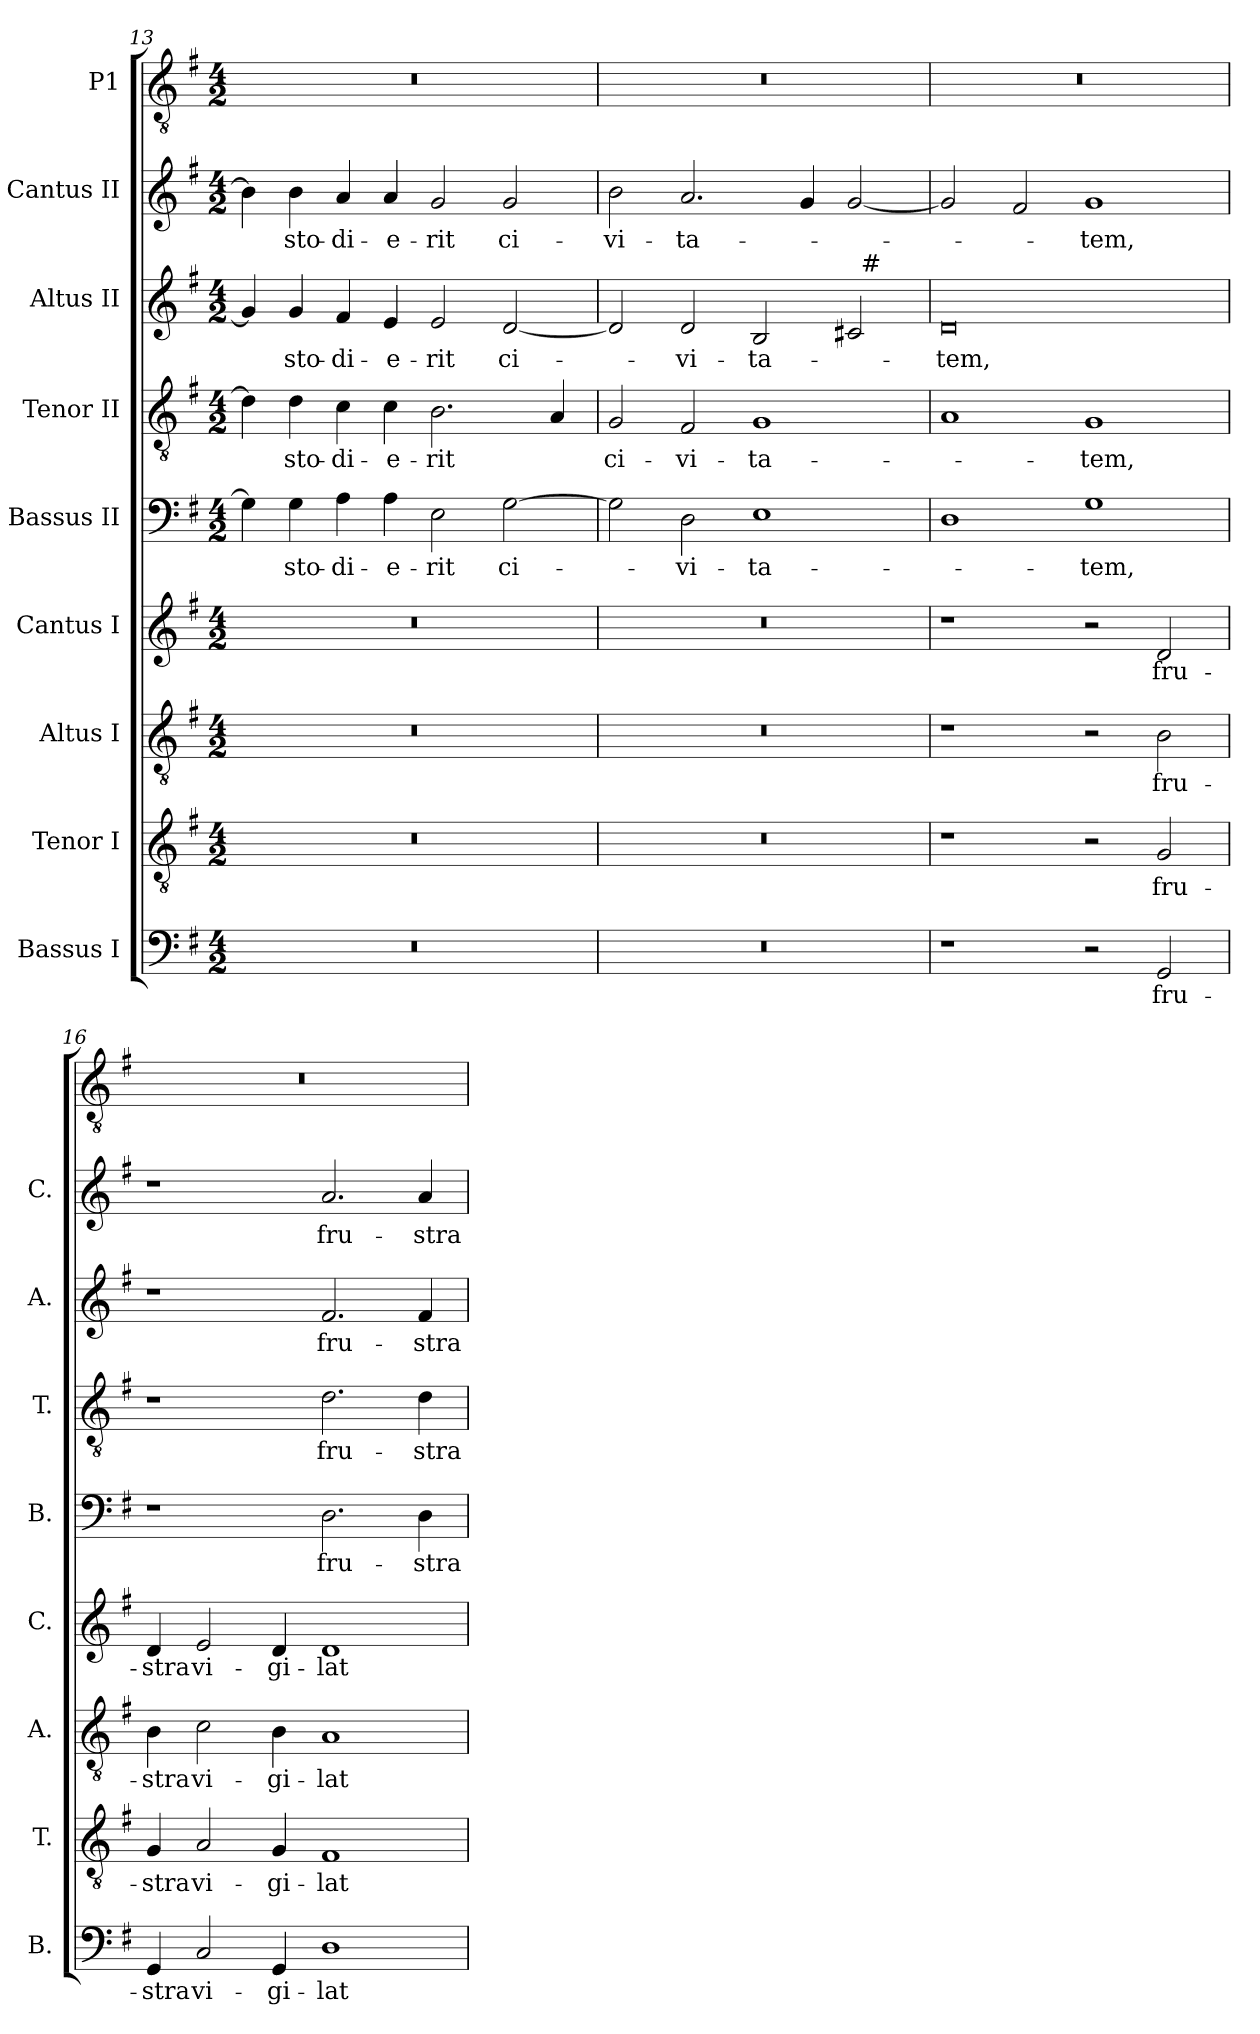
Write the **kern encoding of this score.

**kern	**text	**kern	**text	**kern	**text	**kern	**text	**kern	**text	**kern	**text	**kern	**text	**kern	**text	**kern
*part9	*part9	*part8	*part8	*part7	*part7	*part6	*part6	*part5	*part5	*part4	*part4	*part3	*part3	*part2	*part2	*part1
*staff9	*staff9	*staff8	*staff8	*staff7	*staff7	*staff6	*staff6	*staff5	*staff5	*staff4	*staff4	*staff3	*staff3	*staff2	*staff2	*staff1
*I"Bassus I	*	*I"Tenor I	*	*I"Altus I	*	*I"Cantus I	*	*I"Bassus II	*	*I"Tenor II	*	*I"Altus II	*	*I"Cantus II	*	*I"P1
*I'B.	*	*I'T.	*	*I'A.	*	*I'C.	*	*I'B.	*	*I'T.	*	*I'A.	*	*I'C.	*	*
*clefF4	*	*clefGv2	*	*clefGv2	*	*clefG2	*	*clefF4	*	*clefGv2	*	*clefG2	*	*clefG2	*	*clefGv2
*	*	*ITrd7c12	*	*ITrd7c12	*	*	*	*	*	*ITrd7c12	*	*	*	*	*	*ITrd7c12
*k[f#]	*	*k[f#]	*	*k[f#]	*	*k[f#]	*	*k[f#]	*	*k[f#]	*	*k[f#]	*	*k[f#]	*	*k[f#]
*G:	*	*G:	*	*G:	*	*G:	*	*G:	*	*G:	*	*G:	*	*G:	*	*G:
*M4/2	*	*M4/2	*	*M4/2	*	*M4/2	*	*M4/2	*	*M4/2	*	*M4/2	*	*M4/2	*	*M4/2
=13	=13	=13	=13	=13	=13	=13	=13	=13	=13	=13	=13	=13	=13	=13	=13	=13
!LO:N:vis=1	!	!LO:N:vis=1	!	!LO:N:vis=1	!	!LO:N:vis=1	!	!	!	!	!	!	!	!	!	!LO:N:vis=1
0r	.	0r	.	0r	.	0r	.	4G\]	.	4D\]	.	4g/]	.	4b\]	.	0r
!	!	!	!	!	!	!	!	!	!LO:LY:b	!	!LO:LY:b	!	!LO:LY:b	!	!LO:LY:b	!
.	.	.	.	.	.	.	.	4G\	-sto-	4D\	-sto-	4g/	-sto-	4b\	-sto-	.
!	!	!	!	!	!	!	!	!	!LO:LY:b	!	!LO:LY:b	!	!LO:LY:b	!	!LO:LY:b	!
.	.	.	.	.	.	.	.	4A\	-di-	4C\	-di-	4f#/	-di-	4a/	-di-	.
!	!	!	!	!	!	!	!	!	!LO:LY:b	!	!LO:LY:b	!	!LO:LY:b	!	!LO:LY:b	!
.	.	.	.	.	.	.	.	4A\	-e-	4C\	-e-	4e/	-e-	4a/	-e-	.
!	!	!	!	!	!	!	!	!	!LO:LY:b	!	!LO:LY:b	!	!LO:LY:b	!	!LO:LY:b	!
.	.	.	.	.	.	.	.	2E\	-rit	2.BB\	-rit	2e/	-rit	2g/	-rit	.
!	!	!	!	!	!	!	!	!	!LO:LY:b	!	!	!	!LO:LY:b	!	!LO:LY:b	!
.	.	.	.	.	.	.	.	[>2G\	ci-	.	.	[<2d/	ci-	2g/	ci-	.
.	.	.	.	.	.	.	.	.	.	4AA/	.	.	.	.	.	.
=14	=14	=14	=14	=14	=14	=14	=14	=14	=14	=14	=14	=14	=14	=14	=14	=14
!LO:N:vis=1	!	!LO:N:vis=1	!	!LO:N:vis=1	!	!LO:N:vis=1	!	!	!	!	!LO:LY:b	!	!	!	!LO:LY:b	!LO:N:vis=1
*	*	*	*	*	*	*	*	*	*	*	*	*^	*	*	*	*
0r	.	0r	.	0r	.	0r	.	2G\]	.	2GG/	ci-	2d/]	1ryy	.	2b\	-vi-	0r
!	!	!	!	!	!	!	!	!	!LO:LY:b	!	!LO:LY:b	!	!	!LO:LY:b	!	!LO:LY:b	!
.	.	.	.	.	.	.	.	2D\	-vi-	2FF#/	-vi-	2d/	.	-vi-	2.a/	-ta-	.
!	!	!	!	!	!	!	!	!	!LO:LY:b	!	!LO:LY:b	!	!	!LO:LY:b	!	!	!
.	.	.	.	.	.	.	.	1E	-ta-	1GG	-ta-	2B/	2ryy	-ta-	.	.	.
.	.	.	.	.	.	.	.	.	.	.	.	.	.	.	4g/	.	.
.	.	.	.	.	.	.	.	.	.	.	.	2c#/	32ryy	.	[<2g/	.	.
!	!	!	!	!	!	!	!	!	!	!	!	!	!LO:TX:a:t=#	!	!	!	!
.	.	.	.	.	.	.	.	.	.	.	.	.	4...ryy	.	.	.	.
=15	=15	=15	=15	=15	=15	=15	=15	=15	=15	=15	=15	=15	=15	=15	=15	=15	=15
!	!	!	!	!	!	!	!	!	!	!	!	!	!	!LO:LY:b	!	!	!LO:N:vis=1
*	*	*	*	*	*	*	*	*	*	*	*	*v	*v	*	*	*	*
1r	.	1r	.	1r	.	1r	.	1D	.	1AA	.	0d	-tem,	2g/]	.	0r
.	.	.	.	.	.	.	.	.	.	.	.	.	.	2f#/	.	.
!	!	!	!	!	!	!	!	!	!LO:LY:b	!	!LO:LY:b	!	!	!	!LO:LY:b	!
2r	.	2r	.	2r	.	2r	.	1G	-tem,	1GG	-tem,	.	.	1g	-tem,	.
!	!LO:LY:b	!	!LO:LY:b	!	!LO:LY:b	!	!LO:LY:b	!	!	!	!	!	!	!	!	!
2GG/	fru-	2GG/	fru-	2BB\	fru-	2d/	fru-	.	.	.	.	.	.	.	.	.
=16	=16	=16	=16	=16	=16	=16	=16	=16	=16	=16	=16	=16	=16	=16	=16	=16
!	!LO:LY:b	!	!LO:LY:b	!	!LO:LY:b	!	!LO:LY:b	!	!	!	!	!	!	!	!	!LO:N:vis=1
4GG/	-stra	4GG/	-stra	4BB\	-stra	4d/	-stra	1r	.	1r	.	1r	.	1r	.	0r
!	!LO:LY:b	!	!LO:LY:b	!	!LO:LY:b	!	!LO:LY:b	!	!	!	!	!	!	!	!	!
2C/	vi-	2AA/	vi-	2C\	vi-	2e/	vi-	.	.	.	.	.	.	.	.	.
!	!LO:LY:b	!	!LO:LY:b	!	!LO:LY:b	!	!LO:LY:b	!	!	!	!	!	!	!	!	!
4GG/	-gi-	4GG/	-gi-	4BB\	-gi-	4d/	-gi-	.	.	.	.	.	.	.	.	.
!	!LO:LY:b	!	!LO:LY:b	!	!LO:LY:b	!	!LO:LY:b	!	!LO:LY:b	!	!LO:LY:b	!	!LO:LY:b	!	!LO:LY:b	!
1D	-lat	1FF#	-lat	1AA	-lat	1d	-lat	2.D\	fru-	2.D\	fru-	2.f#/	fru-	2.a/	fru-	.
!	!	!	!	!	!	!	!	!	!LO:LY:b	!	!LO:LY:b	!	!LO:LY:b	!	!LO:LY:b	!
.	.	.	.	.	.	.	.	4D\	-stra	4D\	-stra	4f#/	-stra	4a/	-stra	.
=	=	=	=	=	=	=	=	=	=	=	=	=	=	=	=	=
*-	*-	*-	*-	*-	*-	*-	*-	*-	*-	*-	*-	*-	*-	*-	*-	*-
